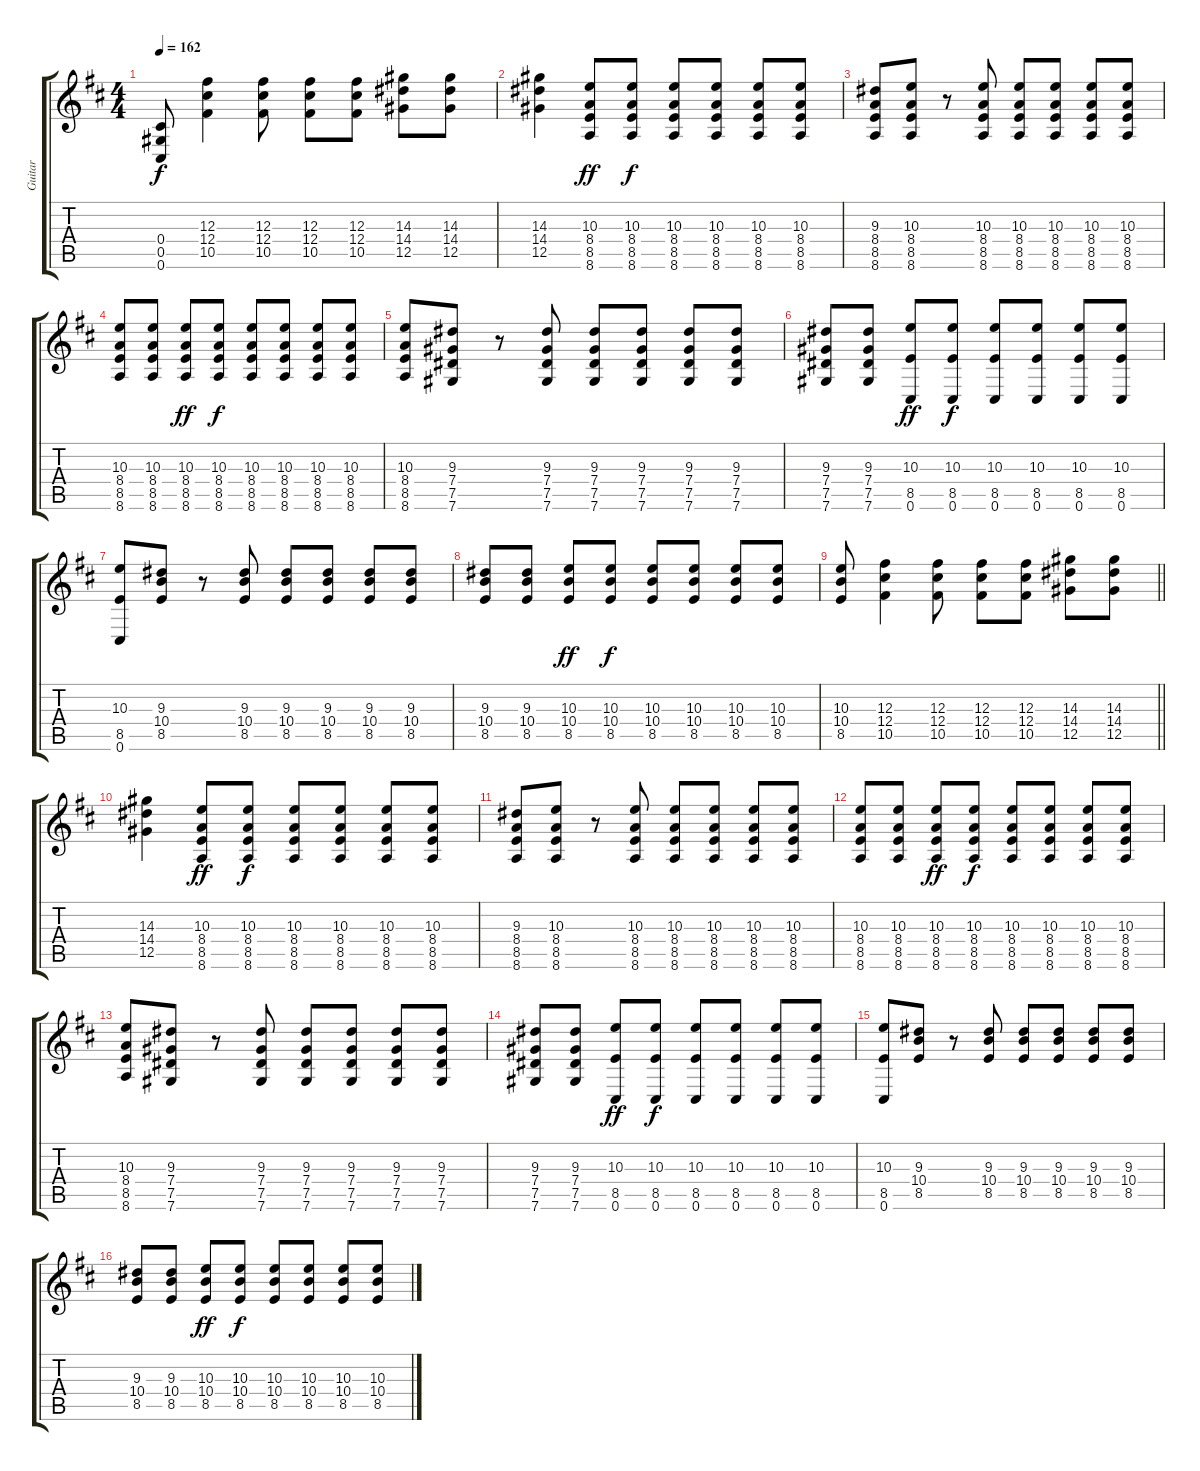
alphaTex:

\track ("Guitar" "Guitar") {instrument acousticguitarsteel}
\staff {score tabs}
\tuning (Eb4 Bb3 Gb3 Db3 Ab2 Db2) {hide}
\ts (4 4)
\tempo 162
\clef g2
\ks bminor
(0.4{t} 0.5{t} 0.6{t}).8{dy f} (12.3 12.4 10.5).4 (12.3 12.4 10.5).8 (12.3 12.4 10.5).8 (12.3 12.4 10.5).8 (14.3 14.4 12.5).8 (14.3 14.4 12.5).8 |
(14.3 14.4 12.5).4 (10.3 8.4 8.5 8.6).8{dy ff} (10.3 8.4 8.5 8.6).8{dy f} (10.3 8.4 8.5 8.6).8 (10.3 8.4 8.5 8.6).8 (10.3 8.4 8.5 8.6).8 (10.3 8.4 8.5 8.6).8 |
(9.3 8.4 8.5 8.6).8 (10.3 8.4 8.5 8.6).8 r.8 (10.3 8.4 8.5 8.6).8 (10.3 8.4 8.5 8.6).8 (10.3 8.4 8.5 8.6).8 (10.3 8.4 8.5 8.6).8 (10.3 8.4 8.5 8.6).8 |
(10.3 8.4 8.5 8.6).8 (10.3 8.4 8.5 8.6).8 (10.3 8.4 8.5 8.6).8{dy ff} (10.3 8.4 8.5 8.6).8{dy f} (10.3 8.4 8.5 8.6).8 (10.3 8.4 8.5 8.6).8 (10.3 8.4 8.5 8.6).8 (10.3 8.4 8.5 8.6).8 |
(10.3 8.4 8.5 8.6).8 (9.3 7.4 7.5 7.6).8 r.8 (9.3 7.4 7.5 7.6).8 (9.3 7.4 7.5 7.6).8 (9.3 7.4 7.5 7.6).8 (9.3 7.4 7.5 7.6).8 (9.3 7.4 7.5 7.6).8 |
(9.3 7.4 7.5 7.6).8 (9.3 7.4 7.5 7.6).8 (10.3 8.5 0.6).8{dy ff} (10.3 8.5 0.6).8{dy f} (10.3 8.5 0.6).8 (10.3 8.5 0.6).8 (10.3 8.5 0.6).8 (10.3 8.5 0.6).8 |
(10.3 8.5 0.6).8 (9.3 10.4 8.5).8 r.8 (9.3 10.4 8.5).8 (9.3 10.4 8.5).8 (9.3 10.4 8.5).8 (9.3 10.4 8.5).8 (9.3 10.4 8.5).8 |
(9.3 10.4 8.5).8 (9.3 10.4 8.5).8 (10.3 10.4 8.5).8{dy ff} (10.3 10.4 8.5).8{dy f} (10.3 10.4 8.5).8 (10.3 10.4 8.5).8 (10.3 10.4 8.5).8 (10.3 10.4 8.5).8 |
\barLineRight lightlight
(10.3 10.4 8.5).8 (12.3 12.4 10.5).4 (12.3 12.4 10.5).8 (12.3 12.4 10.5).8 (12.3 12.4 10.5).8 (14.3 14.4 12.5).8 (14.3 14.4 12.5).8 |
(14.3 14.4 12.5).4 (10.3 8.4 8.5 8.6).8{dy ff} (10.3 8.4 8.5 8.6).8{dy f} (10.3 8.4 8.5 8.6).8 (10.3 8.4 8.5 8.6).8 (10.3 8.4 8.5 8.6).8 (10.3 8.4 8.5 8.6).8 |
(9.3 8.4 8.5 8.6).8 (10.3 8.4 8.5 8.6).8 r.8 (10.3 8.4 8.5 8.6).8 (10.3 8.4 8.5 8.6).8 (10.3 8.4 8.5 8.6).8 (10.3 8.4 8.5 8.6).8 (10.3 8.4 8.5 8.6).8 |
(10.3 8.4 8.5 8.6).8 (10.3 8.4 8.5 8.6).8 (10.3 8.4 8.5 8.6).8{dy ff} (10.3 8.4 8.5 8.6).8{dy f} (10.3 8.4 8.5 8.6).8 (10.3 8.4 8.5 8.6).8 (10.3 8.4 8.5 8.6).8 (10.3 8.4 8.5 8.6).8 |
(10.3 8.4 8.5 8.6).8 (9.3 7.4 7.5 7.6).8 r.8 (9.3 7.4 7.5 7.6).8 (9.3 7.4 7.5 7.6).8 (9.3 7.4 7.5 7.6).8 (9.3 7.4 7.5 7.6).8 (9.3 7.4 7.5 7.6).8 |
(9.3 7.4 7.5 7.6).8 (9.3 7.4 7.5 7.6).8 (10.3 8.5 0.6).8{dy ff} (10.3 8.5 0.6).8{dy f} (10.3 8.5 0.6).8 (10.3 8.5 0.6).8 (10.3 8.5 0.6).8 (10.3 8.5 0.6).8 |
(10.3 8.5 0.6).8 (9.3 10.4 8.5).8 r.8 (9.3 10.4 8.5).8 (9.3 10.4 8.5).8 (9.3 10.4 8.5).8 (9.3 10.4 8.5).8 (9.3 10.4 8.5).8 |
(9.3 10.4 8.5).8 (9.3 10.4 8.5).8 (10.3 10.4 8.5).8{dy ff} (10.3 10.4 8.5).8{dy f} (10.3 10.4 8.5).8 (10.3 10.4 8.5).8 (10.3 10.4 8.5).8 (10.3 10.4 8.5).8
